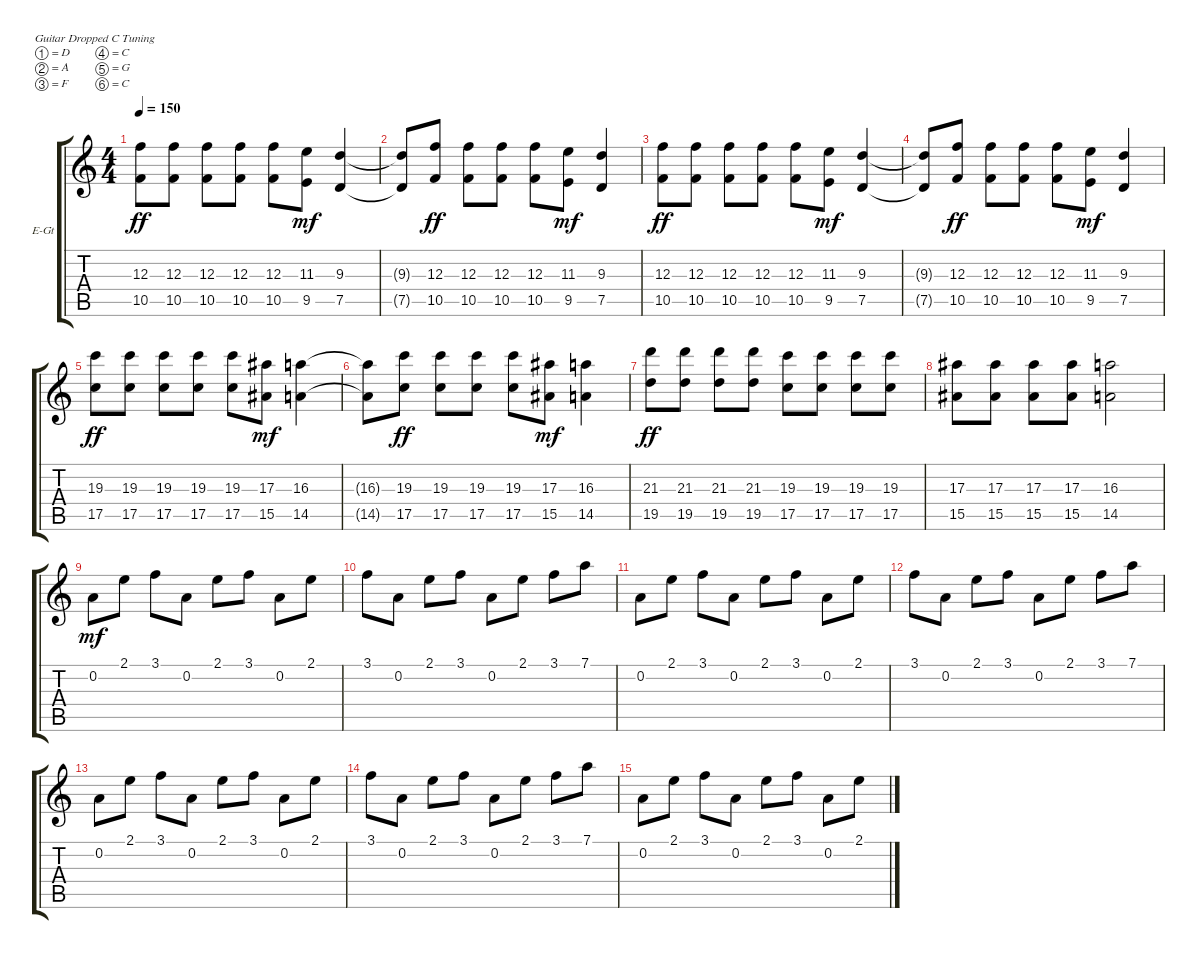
\bracketExtendMode groupsimilarinstruments
\firstSystemTrackNameOrientation horizontal
\otherSystemsTrackNameOrientation horizontal
\track ("Electric Guitar" "E-Gt") {instrument distortionguitar}
\staff {score tabs}
\tuning (D4 A3 F3 C3 G2 C2)
\ts (4 4)
\tempo 150
\clef g2
\ks c
(12.3 10.5).8{dy ff} (12.3 10.5).8 (10.5 12.3).8 (12.3 10.5).8 (12.3 10.5).8 (9.5 11.3).8{dy mf} (7.5 9.3).4 |
(9.3{t} 7.5{t}).8 (12.3 10.5).8{dy ff} (12.3 10.5).8 (12.3 10.5).8 (12.3 10.5).8 (11.3 9.5).8{dy mf} (9.3 7.5).4 |
(12.3 10.5).8{dy ff} (12.3 10.5).8 (10.5 12.3).8 (12.3 10.5).8 (12.3 10.5).8 (9.5 11.3).8{dy mf} (7.5 9.3).4 |
(9.3{t} 7.5{t}).8 (12.3 10.5).8{dy ff} (12.3 10.5).8 (12.3 10.5).8 (12.3 10.5).8 (11.3 9.5).8{dy mf} (9.3 7.5).4 |
(19.3 17.5).8{dy ff} (19.3 17.5).8 (17.5 19.3).8 (19.3 17.5).8 (19.3 17.5).8 (15.5 17.3).8{dy mf} (14.5 16.3).4 |
(16.3{t} 14.5{t}).8 (19.3 17.5).8{dy ff} (19.3 17.5).8 (19.3 17.5).8 (19.3 17.5).8 (17.3 15.5).8{dy mf} (16.3 14.5).4 |
(21.3 19.5).8{dy ff} (21.3 19.5).8 (19.5 21.3).8 (21.3 19.5).8 (19.3 17.5).8 (19.3 17.5).8 (17.5 19.3).8 (19.3 17.5).8 |
(17.3 15.5).8 (17.3 15.5).8 (15.5 17.3).8 (17.3 15.5).8 (16.3 14.5).2 |
0.2.8{dy mf} 2.1.8 3.1.8 0.2.8 2.1.8 3.1.8 0.2.8 2.1.8 |
3.1.8 0.2.8 2.1.8 3.1.8 0.2.8 2.1.8 3.1.8 7.1.8 |
0.2.8 2.1.8 3.1.8 0.2.8 2.1.8 3.1.8 0.2.8 2.1.8 |
3.1.8 0.2.8 2.1.8 3.1.8 0.2.8 2.1.8 3.1.8 7.1.8 |
0.2.8 2.1.8 3.1.8 0.2.8 2.1.8 3.1.8 0.2.8 2.1.8 |
3.1.8 0.2.8 2.1.8 3.1.8 0.2.8 2.1.8 3.1.8 7.1.8 |
0.2.8 2.1.8 3.1.8 0.2.8 2.1.8 3.1.8 0.2.8 2.1.8
